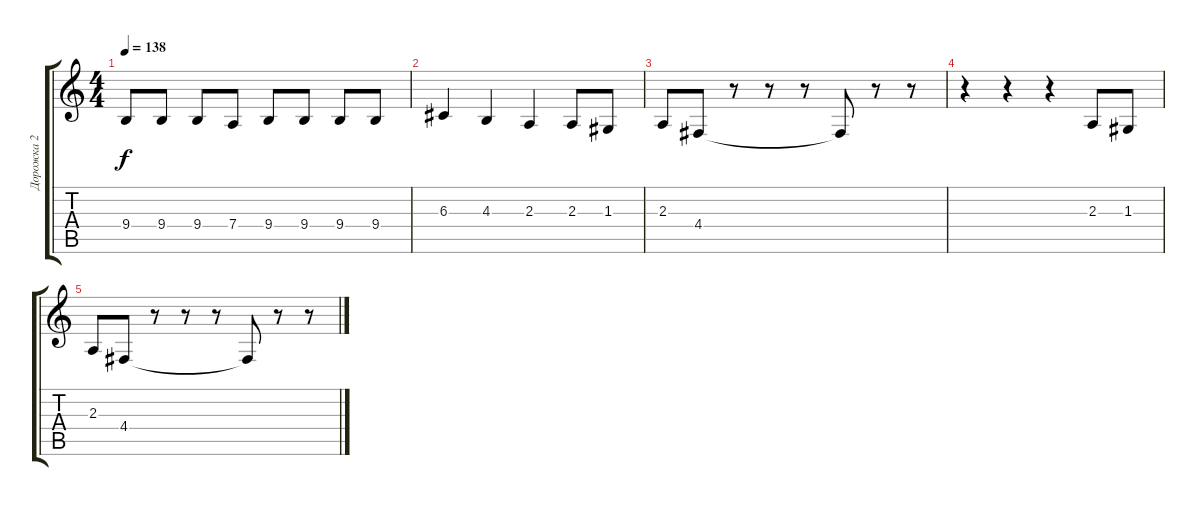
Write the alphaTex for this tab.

\track ("Дорожка 2" "Дорожка 2") {instrument lead1square}
\staff {score tabs}
\tuning (E4 B3 G3 D3 A2 D2) {hide}
\ts (4 4)
\tempo 138
\clef g2
\ks c
9.4.8{dy f} 9.4.8 9.4.8 7.4.8 9.4.8 9.4.8 9.4.8 9.4.8 |
6.3.4 4.3.4 2.3.4 2.3.8 1.3.8 |
2.3.8 4.4.8 r.8 r.8 r.8 4.4{t}.8 r.8 r.8 |
r.4 r.4 r.4 2.3.8 1.3.8 |
2.3.8 4.4.8 r.8 r.8 r.8 4.4{t}.8 r.8 r.8
